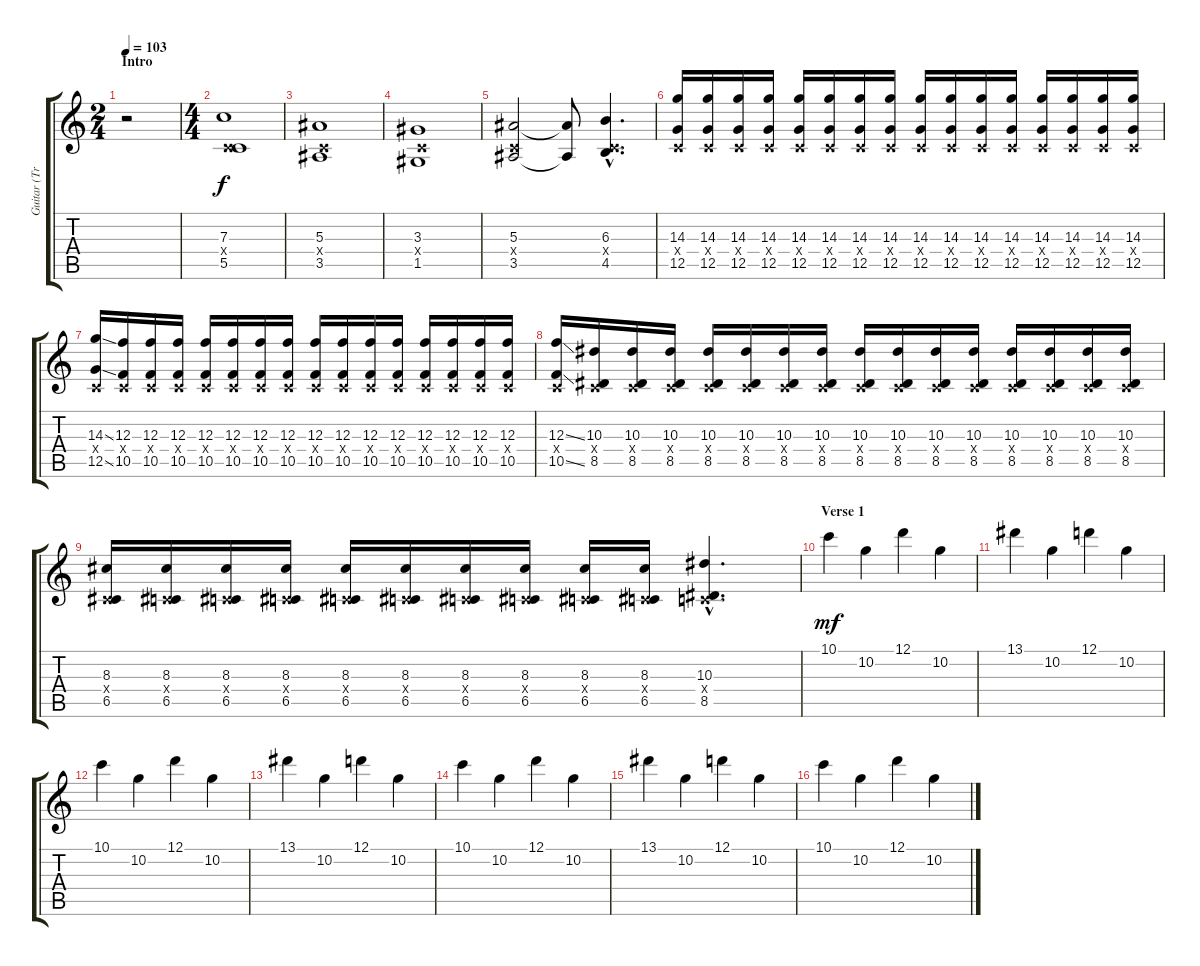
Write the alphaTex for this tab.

\track ("Guitar (Tripp Rex Eisen)" "Guitar (Tr") {instrument overdrivenguitar}
\staff {score tabs}
\tuning (D4 A3 F3 C3 G2 C2) {hide}
\ts (2 4)
\section ("" "Intro")
\tempo 103
\clef g2
\ks c
r.2{dy f instrument overdrivenguitar} |
\ts (4 4)
(7.3 0.4{x} 5.5).1 |
(5.3 0.4{x} 3.5).1 |
(3.3 0.4{x} 1.5).1 |
(5.3 0.4{x} 3.5).2 (5.3{t} 3.5{t}).8 (6.3{hac} 0.4{hac x} 4.5{hac}).4{d} |
(14.3 0.4{x} 12.5).16 (14.3 0.4{x} 12.5).16 (14.3 0.4{x} 12.5).16 (14.3 0.4{x} 12.5).16 (14.3 0.4{x} 12.5).16 (14.3 0.4{x} 12.5).16 (14.3 0.4{x} 12.5).16 (14.3 0.4{x} 12.5).16 (14.3 0.4{x} 12.5).16 (14.3 0.4{x} 12.5).16 (14.3 0.4{x} 12.5).16 (14.3 0.4{x} 12.5).16 (14.3 0.4{x} 12.5).16 (14.3 0.4{x} 12.5).16 (14.3 0.4{x} 12.5).16 (14.3 0.4{x} 12.5).16 |
(14.3{ss} 0.4{x} 12.5{ss}).16 (12.3 0.4{x} 10.5).16 (12.3 0.4{x} 10.5).16 (12.3 0.4{x} 10.5).16 (12.3 0.4{x} 10.5).16 (12.3 0.4{x} 10.5).16 (12.3 0.4{x} 10.5).16 (12.3 0.4{x} 10.5).16 (12.3 0.4{x} 10.5).16 (12.3 0.4{x} 10.5).16 (12.3 0.4{x} 10.5).16 (12.3 0.4{x} 10.5).16 (12.3 0.4{x} 10.5).16 (12.3 0.4{x} 10.5).16 (12.3 0.4{x} 10.5).16 (12.3 0.4{x} 10.5).16 |
(12.3{ss} 0.4{x} 10.5{ss}).16 (10.3 0.4{x} 8.5).16 (10.3 0.4{x} 8.5).16 (10.3 0.4{x} 8.5).16 (10.3 0.4{x} 8.5).16 (10.3 0.4{x} 8.5).16 (10.3 0.4{x} 8.5).16 (10.3 0.4{x} 8.5).16 (10.3 0.4{x} 8.5).16 (10.3 0.4{x} 8.5).16 (10.3 0.4{x} 8.5).16 (10.3 0.4{x} 8.5).16 (10.3 0.4{x} 8.5).16 (10.3 0.4{x} 8.5).16 (10.3 0.4{x} 8.5).16 (10.3 0.4{x} 8.5).16 |
(8.3 0.4{x} 6.5).16 (8.3 0.4{x} 6.5).16 (8.3 0.4{x} 6.5).16 (8.3 0.4{x} 6.5).16 (8.3 0.4{x} 6.5).16 (8.3 0.4{x} 6.5).16 (8.3 0.4{x} 6.5).16 (8.3 0.4{x} 6.5).16 (8.3 0.4{x} 6.5).16 (8.3 0.4{x} 6.5).16 (10.3{hac} 0.4{hac x} 8.5{hac}).4{d} |
\section ("" "Verse 1")
10.1.4{dy mf} 10.2.4 12.1.4 10.2.4 |
13.1.4 10.2.4 12.1.4 10.2.4 |
10.1.4 10.2.4 12.1.4 10.2.4 |
13.1.4 10.2.4 12.1.4 10.2.4 |
10.1.4 10.2.4 12.1.4 10.2.4 |
13.1.4 10.2.4 12.1.4 10.2.4 |
10.1.4 10.2.4 12.1.4 10.2.4
